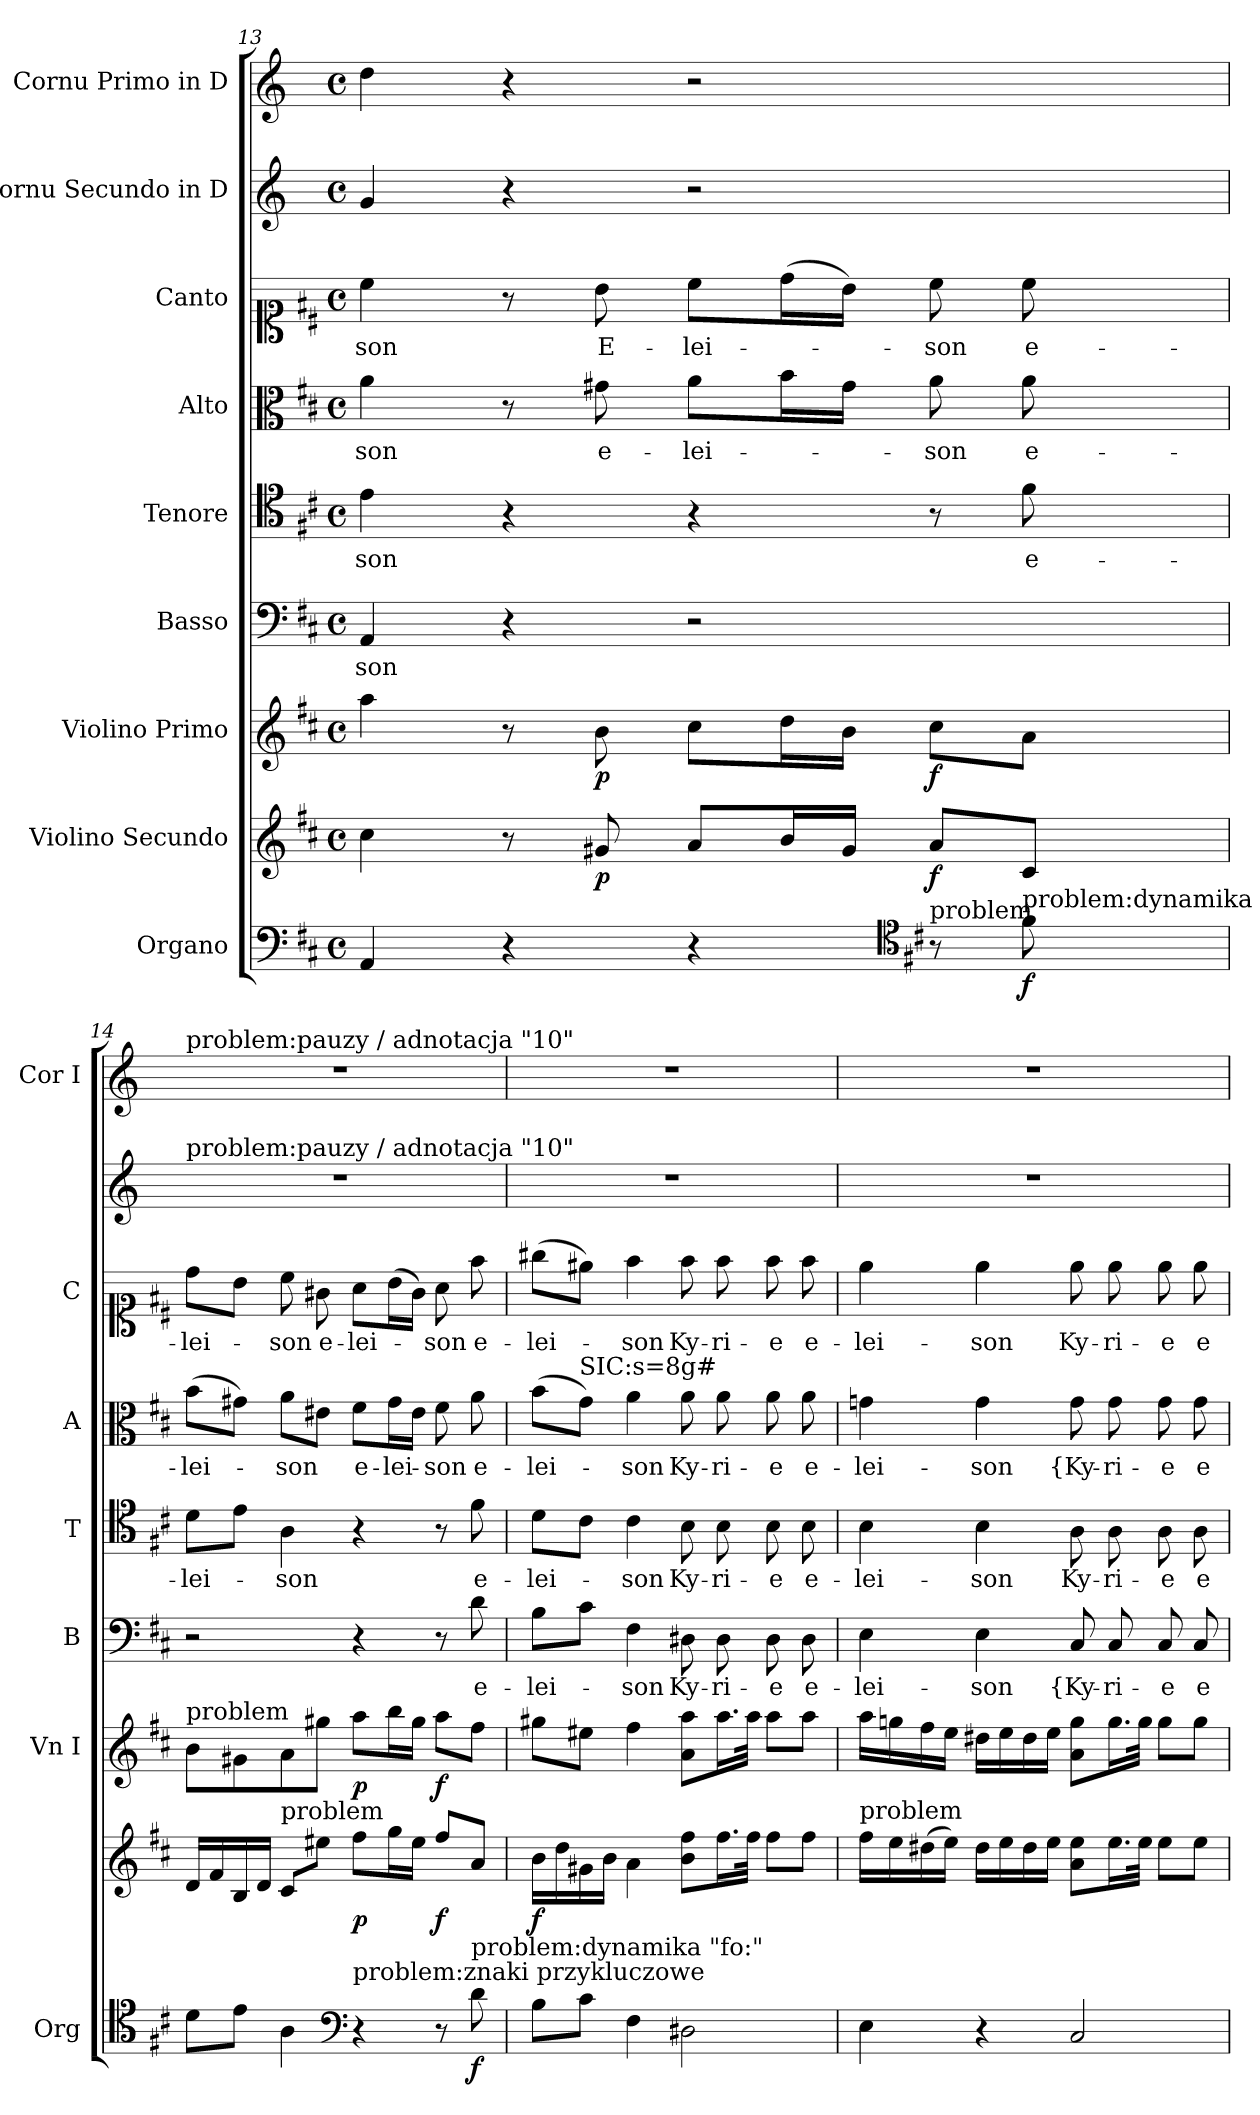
**kern	**dynam	**kern	**dynam	**kern	**dynam	**kern	**text	**kern	**text	**kern	**text	**kern	**text	**kern	**kern
*part9	*part9	*part8	*part8	*part7	*part7	*part6	*part6	*part5	*part5	*part4	*part4	*part3	*part3	*part2	*part1
*staff9	*staff9	*staff8	*staff8	*staff7	*staff7	*staff6	*staff6	*staff5	*staff5	*staff4	*staff4	*staff3	*staff3	*staff2	*staff1
*I"Organo	*	*I"Violino Secundo	*	*I"Violino Primo	*	*I"Basso	*	*I"Tenore	*	*I"Alto	*	*I"Canto	*	*I"Cornu Secundo in D	*I"Cornu Primo in D
*I'Org	*	*	*	*I'Vn I	*	*I'B	*	*I'T	*	*I'A	*	*I'C	*	*	*I'Cor I
*clefF4	*	*clefG2	*	*clefG2	*	*clefF4	*	*clefC4	*	*clefC3	*	*clefC1	*	*clefG2	*clefG2
*	*	*	*	*	*	*	*	*	*	*	*	*	*	*ITrd6c10	*ITrd6c10
*k[f#c#]	*	*k[f#c#]	*	*k[f#c#]	*	*k[f#c#]	*	*k[f#c#]	*	*k[f#c#]	*	*k[f#c#]	*	*k[f#c#]	*k[f#c#]
*M4/4	*	*M4/4	*	*M4/4	*	*M4/4	*	*M4/4	*	*M4/4	*	*M4/4	*	*M4/4	*M4/4
*met(c)	*	*met(c)	*	*met(c)	*	*met(c)	*	*met(c)	*	*met(c)	*	*met(c)	*	*met(c)	*met(c)
=13	=13	=13	=13	=13	=13	=13	=13	=13	=13	=13	=13	=13	=13	=13	=13
4AA/	.	4cc#\	.	4aa\	.	4AA/	-son	4e\	-son	4a\	-son	4cc#\	-son	4A/	4e\
4r	.	8r	.	8r	.	4r	.	4r	.	8r	.	8r	.	4r	4r
.	.	8g#X/	p	8b\	p	.	.	.	.	8g#X\	e-	8b\	E-	.	.
4r	.	8a/L	.	8cc#\L	.	2r	.	4r	.	8a\L	-lei-	8cc#\L	-lei-	2r	2r
.	.	16b/L	.	16dd\L	.	.	.	.	.	16b\L	.	(16dd\L	.	.	.
.	.	16g#/JJ	.	16b\JJ	.	.	.	.	.	16g#\JJ	.	16b\JJ)	.	.	.
*clefC4	*	*	*	*	*	*	*	*	*	*	*	*	*	*	*
*k[f#c#]	*	*	*	*	*	*	*	*	*	*	*	*	*	*	*
!LO:TX:a:t=problem	!	!	!	!	!	!	!	!	!	!	!	!	!	!	!
8r	.	8a/L	f	8cc#\L	f	.	.	8r	.	8a\	-son	8cc#\	-son	.	.
!LO:TX:a:t=problem&colon;dynamika "fo&colon;"	!	!	!	!	!	!	!	!	!	!	!	!	!	!	!
8f#\	f	8c#/J	.	8a\J	.	.	.	8f#\	e-	8a\	e-	8cc#\	e-	.	.
=14	=14	=14	=14	=14	=14	=14	=14	=14	=14	=14	=14	=14	=14	=14	=14
!	!	!	!	!	!	!	!	!	!	!	!	!	!	!	!LO:TX:a:t=problem&colon;pauzy / adnotacja "10"
!	!	!	!	!	!	!	!	!	!	!	!	!	!	!LO:TX:a:t=problem&colon;pauzy / adnotacja "10"	!
!	!	!	!	!LO:TX:a:t=problem	!	!	!	!	!	!	!	!	!	!	!
8d\L	.	16d/LL	.	8b\L	.	2r	.	8d\L	-lei-	(8b\L	-lei-	8dd\L	-lei-	1r	1r
.	.	16f#/	.	.	.	.	.	.	.	.	.	.	.	.	.
8e\J	.	16B/	.	8g#X\	.	.	.	8e\J	.	8g#X\J)	.	8b\J	.	.	.
.	.	16d/JJ	.	.	.	.	.	.	.	.	.	.	.	.	.
!	!	!LO:TX:a:t=problem	!	!	!	!	!	!	!	!	!	!	!	!	!
4A\	.	8c#/L	.	8a\	.	.	.	4A\	-son	8a\L	-son	8cc#\	-son	.	.
.	.	8ee#X\J	.	8gg#X/J	.	.	.	.	.	8e#X\J	.	8g#X\	e-	.	.
*clefF4	*	*	*	*	*	*	*	*	*	*	*	*	*	*	*
!LO:TX:a:t=problem&colon;znaki przykluczowe	!	!	!	!	!	!	!	!	!	!	!	!	!	!	!
4r	.	8ff#\L	p	8aa\L	p	4r	.	4r	.	8f#\L	e-	8a\L	-lei-	.	.
.	.	16gg\L	.	16bb\L	.	.	.	.	.	16g#\L	-lei-	(16b\L	.	.	.
.	.	16ee#\JJ	.	16gg#\JJ	.	.	.	.	.	16e#\JJ	.	16g#\JJ)	.	.	.
8r	.	8ff#\L	f	8aa\L	f	8r	.	8r	.	8f#\	-son	8a\	-son	.	.
!LO:TX:a:t=problem&colon;dynamika "fo&colon;"	!	!	!	!	!	!	!	!	!	!	!	!	!	!	!
8d\	f	8a/J	.	8ff#\J	.	8d\	e-	8f#\	e-	8a\	e-	8ff#\	e-	.	.
=15	=15	=15	=15	=15	=15	=15	=15	=15	=15	=15	=15	=15	=15	=15	=15
8B\L	.	16b\LL	f	8gg#X\L	.	8B\L	-lei-	8d\L	-lei-	(8b\L	-lei-	(8gg#X\L	-lei-	1r	1r
.	.	16dd\	.	.	.	.	.	.	.	.	.	.	.	.	.
!	!	!	!	!	!	!	!	!	!	!LO:TX:a:t=SIC&colon;s=8g#	!	!	!	!	!
8c#\J	.	16g#X\	.	8ee#X\J	.	8c#\J	.	8c#\J	.	8g\J)	.	8ee#X\J)	.	.	.
.	.	16b\JJ	.	.	.	.	.	.	.	.	.	.	.	.	.
4F#\	.	4a\	.	4ff#\	.	4F#\	-son	4c#\	-son	4a\	-son	4ff#\	-son	.	.
2D#X\	.	8b\ 8ff#\L	.	8a\ 8aa\L	.	8D#X\	Ky-	8B\	Ky-	8a\	Ky-	8ff#\	Ky-	.	.
.	.	16.ff#\L	.	16.aa\L	.	8D#\	-ri-	8B\	-ri-	8a\	-ri-	8ff#\	-ri-	.	.
.	.	32ff#\JJk	.	32aa\JJk	.	.	.	.	.	.	.	.	.	.	.
.	.	8ff#\L	.	8aa\L	.	8D#\	-e	8B\	-e	8a\	-e	8ff#\	-e	.	.
.	.	8ff#\J	.	8aa\J	.	8D#\	e-	8B\	e-	8a\	e-	8ff#\	e-	.	.
=16	=16	=16	=16	=16	=16	=16	=16	=16	=16	=16	=16	=16	=16	=16	=16
!	!	!LO:TX:a:t=problem	!	!	!	!	!	!	!	!	!	!	!	!	!
4E\	.	16ff#\LL	.	16aa\LL	.	4E\	-lei-	4B\	-lei-	4gn\	-lei-	4ee\	-lei-	1r	1r
.	.	16ee\	.	16ggn\	.	.	.	.	.	.	.	.	.	.	.
.	.	(16dd#X\	.	16ff#\	.	.	.	.	.	.	.	.	.	.	.
.	.	16ee\JJ)	.	16ee\JJ	.	.	.	.	.	.	.	.	.	.	.
4r	.	16dd#\LL	.	16dd#X\LL	.	4E\	-son	4B\	-son	4g\	-son	4ee\	-son	.	.
.	.	16ee\	.	16ee\	.	.	.	.	.	.	.	.	.	.	.
.	.	16dd#\	.	16dd#\	.	.	.	.	.	.	.	.	.	.	.
.	.	16ee\JJ	.	16ee\JJ	.	.	.	.	.	.	.	.	.	.	.
2C#/	.	8a\ 8ee\L	.	8a\ 8gg\L	.	8C#/	{Ky-	8A\	Ky-	8g\	{Ky-	8ee\	Ky-	.	.
.	.	16.ee\L	.	16.gg\L	.	8C#/	-ri-	8A\	-ri-	8g\	-ri-	8ee\	-ri-	.	.
.	.	32ee\JJk	.	32gg\JJk	.	.	.	.	.	.	.	.	.	.	.
.	.	8ee\L	.	8gg\L	.	8C#/	-e	8A\	-e	8g\	-e	8ee\	-e	.	.
.	.	8ee\J	.	8gg\J	.	8C#/	e-	8A\	e-	8g\	e-	8ee\	e-	.	.
=	=	=	=	=	=	=	=	=	=	=	=	=	=	=	=
*-	*-	*-	*-	*-	*-	*-	*-	*-	*-	*-	*-	*-	*-	*-	*-
